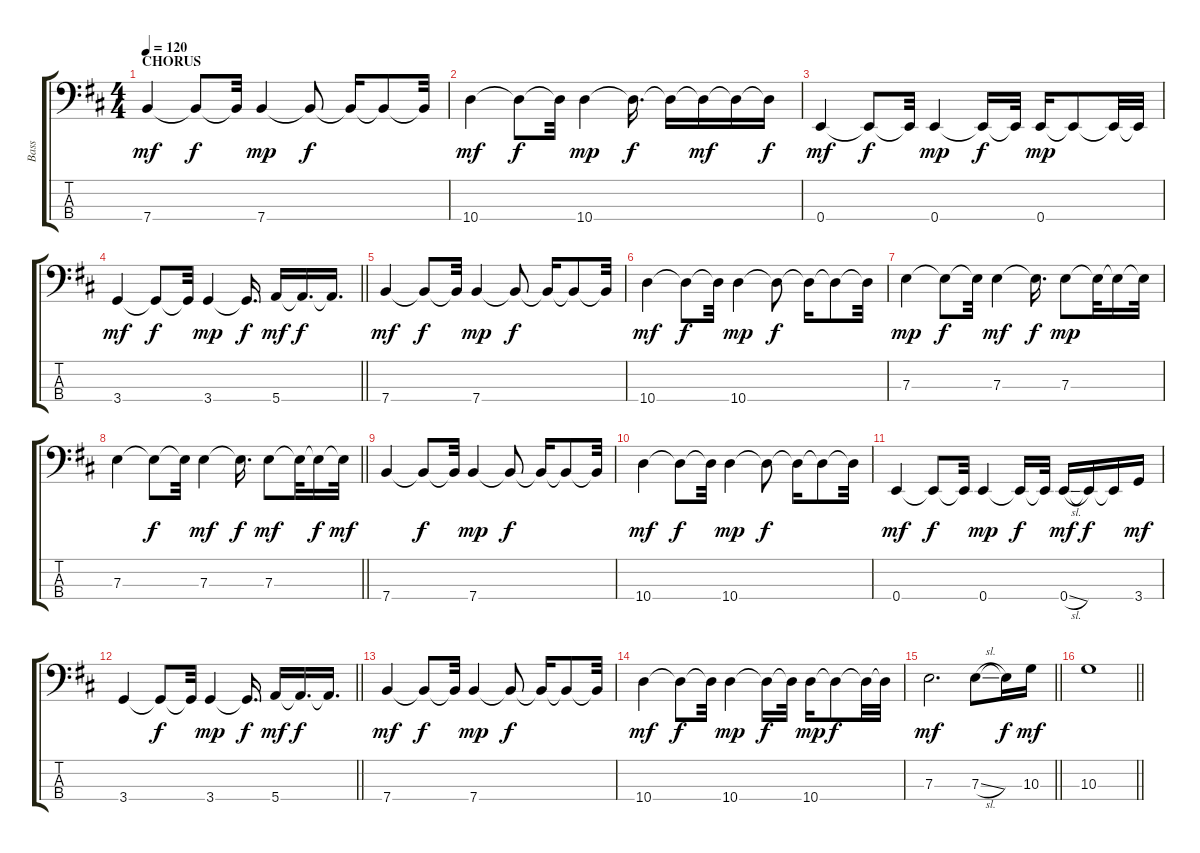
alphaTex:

\track ("Bass" "Bass") {instrument acousticbass}
\staff {score tabs}
\tuning (G2 D2 A1 E1) {hide}
\ts (4 4)
\section ("" "CHORUS")
\tempo 120
\clef f4
\ks d
7.4.4{dy mf} 7.4{t}.8{dy f} 7.4{t}.32 7.4.4{dy mp} 7.4{t}.8{dy f} 7.4{t}.16 7.4{t}.8 7.4{t}.32 |
10.4.4{dy mf} 10.4{t}.8{dy f} 10.4{t}.32 10.4.4{dy mp} 10.4{t}.16{d dy f} 10.4{t}.16 10.4{t}.16{dy mf} 10.4{t}.16 10.4{t}.16{dy f} |
0.4.4{dy mf} 0.4{t}.8{dy f} 0.4{t}.32 0.4.4{dy mp} 0.4{t}.16{dy f} 0.4{t}.32 0.4.16{dy mp} 0.4{t}.8 0.4{t}.32 0.4{t}.32 |
\barLineRight lightlight
3.4.4{dy mf} 3.4{t}.8{dy f} 3.4{t}.32 3.4.4{dy mp} 3.4{t}.16{d dy f} 5.4.16{dy mf} 5.4{t}.16{d dy f} 5.4{t}.16{d} |
\section ("" "")
7.4.4{dy mf} 7.4{t}.8{dy f} 7.4{t}.32 7.4.4{dy mp} 7.4{t}.8{dy f} 7.4{t}.16 7.4{t}.8 7.4{t}.32 |
10.4.4{dy mf} 10.4{t}.8{dy f} 10.4{t}.32 10.4.4{dy mp} 10.4{t}.8{dy f} 10.4{t}.16 10.4{t}.8 10.4{t}.32 |
7.3.4{dy mp} 7.3{t}.8{dy f} 7.3{t}.32 7.3.4{dy mf} 7.3{t}.16{d dy f} 7.3.8{dy mp} 7.3{t}.32 7.3{t}.16 7.3{t}.32 |
\barLineRight lightlight
7.3.4 7.3{t}.8{dy f} 7.3{t}.32 7.3.4{dy mf} 7.3{t}.16{d dy f} 7.3.8{dy mf} 7.3{t}.32 7.3{t}.16{dy f} 7.3{t}.32{dy mf} |
\section ("" "")
7.4.4 7.4{t}.8{dy f} 7.4{t}.32 7.4.4{dy mp} 7.4{t}.8{dy f} 7.4{t}.16 7.4{t}.8 7.4{t}.32 |
10.4.4{dy mf} 10.4{t}.8{dy f} 10.4{t}.32 10.4.4{dy mp} 10.4{t}.8{dy f} 10.4{t}.16 10.4{t}.8 10.4{t}.32 |
0.4.4{dy mf} 0.4{t}.8{dy f} 0.4{t}.32 0.4.4{dy mp} 0.4{t}.16{dy f} 0.4{t}.32 0.4{sl}.16{dy mf} 0.4{t}.16{dy f} 0.4{t}.16 3.4.16{dy mf} |
\barLineRight lightlight
3.4.4 3.4{t}.8{dy f} 3.4{t}.32 3.4.4{dy mp} 3.4{t}.16{d dy f} 5.4.16{dy mf} 5.4{t}.16{d dy f} 5.4{t}.16{d} |
\section ("" "")
7.4.4{dy mf} 7.4{t}.8{dy f} 7.4{t}.32 7.4.4{dy mp} 7.4{t}.8{dy f} 7.4{t}.16 7.4{t}.8 7.4{t}.32 |
10.4.4{dy mf} 10.4{t}.8{dy f} 10.4{t}.32 10.4.4{dy mp} 10.4{t}.16{dy f} 10.4{t}.32 10.4.16{dy mp} 10.4{t}.8{dy f} 10.4{t}.32 10.4{t}.32 |
\barLineRight lightlight
7.3.2{d dy mf} 7.3{sl}.8 7.3{t}.16{dy f} 10.3.16{dy mf} |
\barLineRight lightlight
10.3.1
